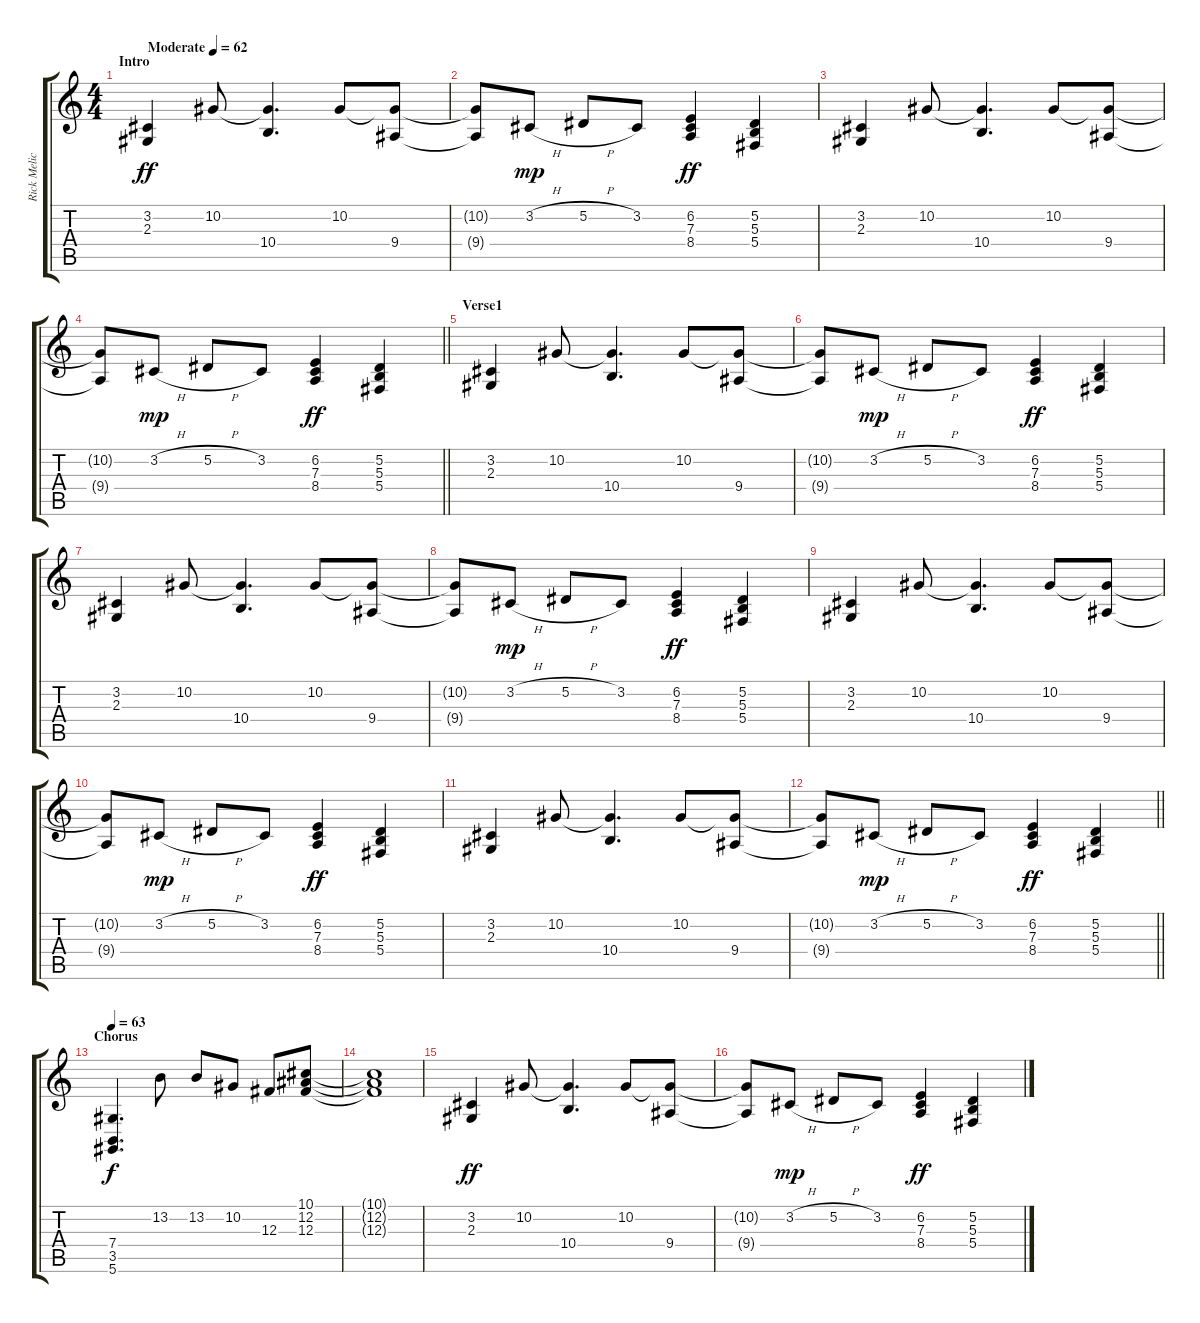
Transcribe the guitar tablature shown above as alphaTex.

\track ("Rick Melick - Keyboard" "Rick Melic") {instrument electricpiano2}
\staff {score tabs}
\tuning (Eb4 Bb3 Gb3 Db3 Ab2 Eb2) {hide}
\ts (4 4)
\section ("" "Intro")
\tempo (62 "Moderate")
\clef g2
\ks c
(3.2 2.3).4{dy ff instrument electricpiano2} 10.2.8 (10.2{t} 10.4).4{d} 10.2.8 (10.2{t} 9.4).8 |
(10.2{t} 9.4{t}).8 3.2{h}.8{dy mp} 5.2{h}.8 3.2.8 (6.2 7.3 8.4).4{dy ff} (5.2 5.3 5.4).4 |
(3.2 2.3).4 10.2.8 (10.2{t} 10.4).4{d} 10.2.8 (10.2{t} 9.4).8 |
\barLineRight lightlight
(10.2{t} 9.4{t}).8 3.2{h}.8{dy mp} 5.2{h}.8 3.2.8 (6.2 7.3 8.4).4{dy ff} (5.2 5.3 5.4).4 |
\section ("" "Verse1")
(3.2 2.3).4 10.2.8 (10.2{t} 10.4).4{d} 10.2.8 (10.2{t} 9.4).8 |
(10.2{t} 9.4{t}).8 3.2{h}.8{dy mp} 5.2{h}.8 3.2.8 (6.2 7.3 8.4).4{dy ff} (5.2 5.3 5.4).4 |
(3.2 2.3).4 10.2.8 (10.2{t} 10.4).4{d} 10.2.8 (10.2{t} 9.4).8 |
(10.2{t} 9.4{t}).8 3.2{h}.8{dy mp} 5.2{h}.8 3.2.8 (6.2 7.3 8.4).4{dy ff} (5.2 5.3 5.4).4 |
(3.2 2.3).4 10.2.8 (10.2{t} 10.4).4{d} 10.2.8 (10.2{t} 9.4).8 |
(10.2{t} 9.4{t}).8 3.2{h}.8{dy mp} 5.2{h}.8 3.2.8 (6.2 7.3 8.4).4{dy ff} (5.2 5.3 5.4).4 |
(3.2 2.3).4 10.2.8 (10.2{t} 10.4).4{d} 10.2.8 (10.2{t} 9.4).8 |
\barLineRight lightlight
(10.2{t} 9.4{t}).8 3.2{h}.8{dy mp} 5.2{h}.8 3.2.8 (6.2 7.3 8.4).4{dy ff} (5.2 5.3 5.4).4 |
\section ("" "Chorus")
\tempo 63
(7.4 3.5 5.6).4{d dy f} 13.2.8 13.2.8 10.2.8 12.3.8 (10.1 12.2 12.3).8 |
(10.1{t} 12.2{t} 12.3{t}).1 |
(3.2 2.3).4{dy ff} 10.2.8 (10.2{t} 10.4).4{d} 10.2.8 (10.2{t} 9.4).8 |
(10.2{t} 9.4{t}).8 3.2{h}.8{dy mp} 5.2{h}.8 3.2.8 (6.2 7.3 8.4).4{dy ff} (5.2 5.3 5.4).4
